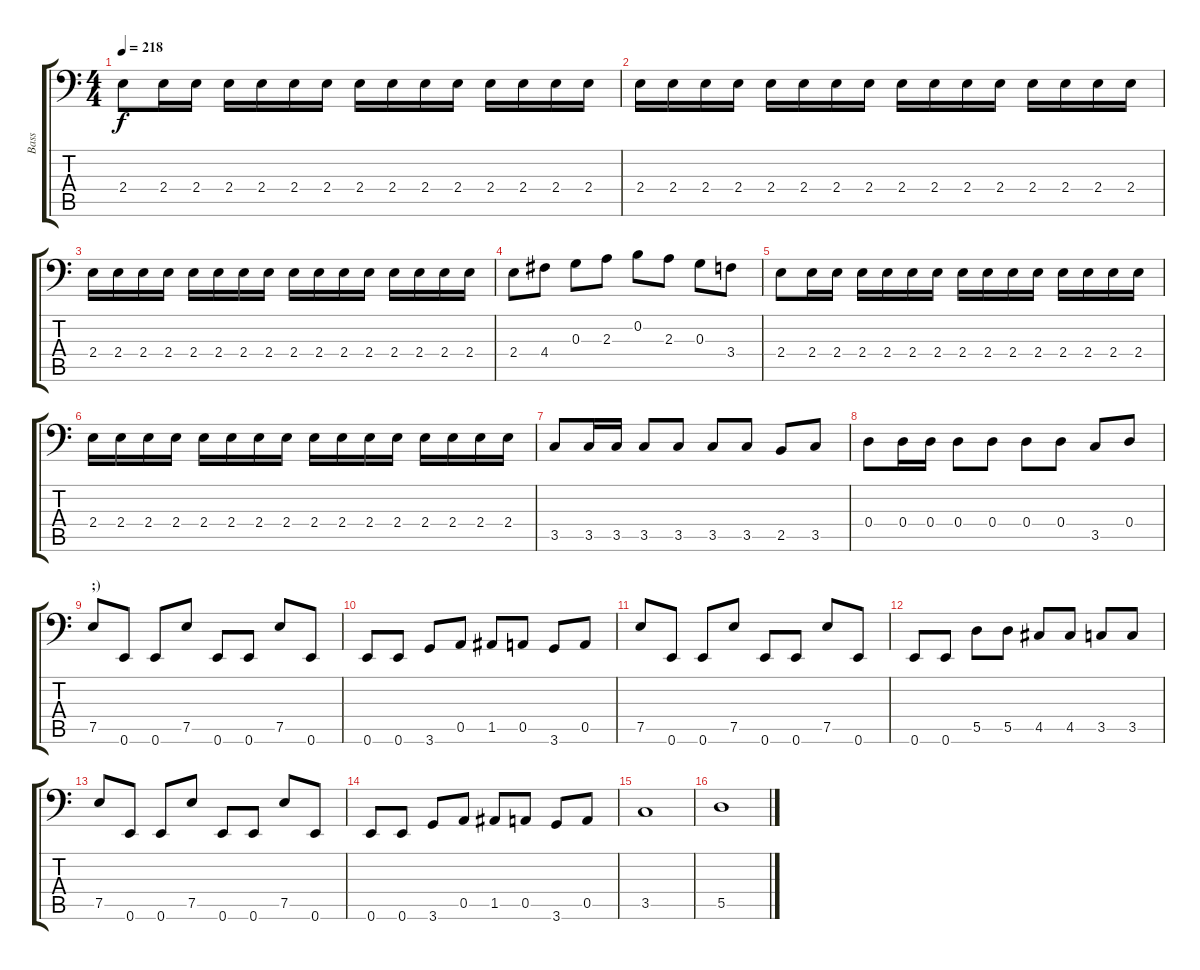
\track ("Bass" "Bass") {instrument electricbassfinger}
\staff {score tabs}
\tuning (E3 B2 G2 D2 A1 E1) {hide}
\ts (4 4)
\tempo 218
\clef f4
\ks c
2.4.8{dy f} 2.4.16 2.4.16 2.4.16 2.4.16 2.4.16 2.4.16 2.4.16 2.4.16 2.4.16 2.4.16 2.4.16 2.4.16 2.4.16 2.4.16 |
2.4.16 2.4.16 2.4.16 2.4.16 2.4.16 2.4.16 2.4.16 2.4.16 2.4.16 2.4.16 2.4.16 2.4.16 2.4.16 2.4.16 2.4.16 2.4.16 |
2.4.16 2.4.16 2.4.16 2.4.16 2.4.16 2.4.16 2.4.16 2.4.16 2.4.16 2.4.16 2.4.16 2.4.16 2.4.16 2.4.16 2.4.16 2.4.16 |
2.4.8 4.4.8 0.3.8 2.3.8 0.2.8 2.3.8 0.3.8 3.4.8 |
2.4.8 2.4.16 2.4.16 2.4.16 2.4.16 2.4.16 2.4.16 2.4.16 2.4.16 2.4.16 2.4.16 2.4.16 2.4.16 2.4.16 2.4.16 |
2.4.16 2.4.16 2.4.16 2.4.16 2.4.16 2.4.16 2.4.16 2.4.16 2.4.16 2.4.16 2.4.16 2.4.16 2.4.16 2.4.16 2.4.16 2.4.16 |
3.5.8 3.5.16 3.5.16 3.5.8 3.5.8 3.5.8 3.5.8 2.5.8 3.5.8 |
0.4.8 0.4.16 0.4.16 0.4.8 0.4.8 0.4.8 0.4.8 3.5.8 0.4.8 |
\section ("" " ;)")
7.5.8 0.6.8 0.6.8 7.5.8 0.6.8 0.6.8 7.5.8 0.6.8 |
0.6.8 0.6.8 3.6.8 0.5.8 1.5.8 0.5.8 3.6.8 0.5.8 |
7.5.8 0.6.8 0.6.8 7.5.8 0.6.8 0.6.8 7.5.8 0.6.8 |
0.6.8 0.6.8 5.5.8 5.5.8 4.5.8 4.5.8 3.5.8 3.5.8 |
7.5.8 0.6.8 0.6.8 7.5.8 0.6.8 0.6.8 7.5.8 0.6.8 |
0.6.8 0.6.8 3.6.8 0.5.8 1.5.8 0.5.8 3.6.8 0.5.8 |
3.5.1 |
5.5.1
